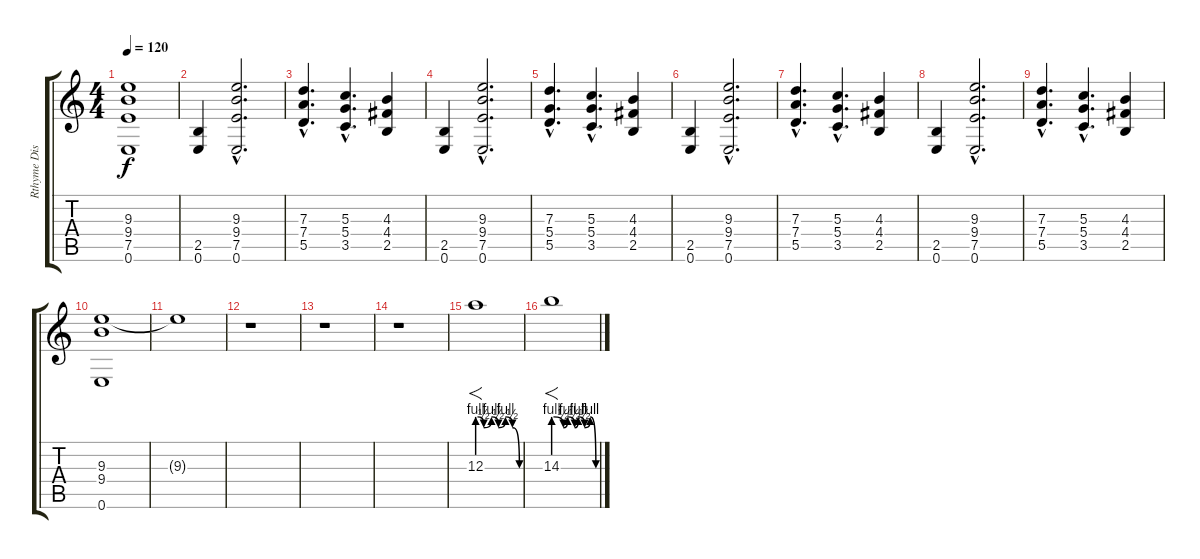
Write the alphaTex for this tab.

\track ("Rthyme Dist. Guitar" "Rthyme Dis") {instrument distortionguitar}
\staff {score tabs}
\tuning (E4 B3 G3 D3 A2 E2) {hide}
\ts (4 4)
\tempo 120
\clef g2
\ks c
(9.3{t} 9.4{t} 7.5{t} 0.6{t}).1{dy f} |
(2.5 0.6).4 (9.3{hac} 9.4{hac} 7.5{hac} 0.6{hac}).2{d} |
(7.3{hac} 7.4{hac} 5.5{hac}).4{d} (5.3{hac} 5.4{hac} 3.5{hac}).4{d} (4.3 4.4 2.5).4 |
(2.5 0.6).4 (9.3{hac} 9.4{hac} 7.5{hac} 0.6{hac}).2{d} |
(7.3{hac} 5.4{hac} 5.5{hac}).4{d} (5.3{hac} 5.4{hac} 3.5{hac}).4{d} (4.3 4.4 2.5).4 |
(2.5 0.6).4 (9.3{hac} 9.4{hac} 7.5{hac} 0.6{hac}).2{d} |
(7.3{hac} 7.4{hac} 5.5{hac}).4{d} (5.3{hac} 5.4{hac} 3.5{hac}).4{d} (4.3 4.4 2.5).4 |
(2.5 0.6).4 (9.3{hac} 9.4{hac} 7.5{hac} 0.6{hac}).2{d} |
(7.3{hac} 7.4{hac} 5.5{hac}).4{d} (5.3{hac} 5.4{hac} 3.5{hac}).4{d} (4.3 4.4 2.5).4 |
(9.3 9.4 0.6).1 |
9.3{t}.1 |
r.1 |
r.1 |
r.1 |
12.3{be (custom 0 4 9 2 20 4 30 2 40 4 50 2 60 0)}.1{f volume 11} |
14.3{be (custom 0 4 14 2 20 4 30 2 35 4 44 2 52 4 60 0)}.1{f}
